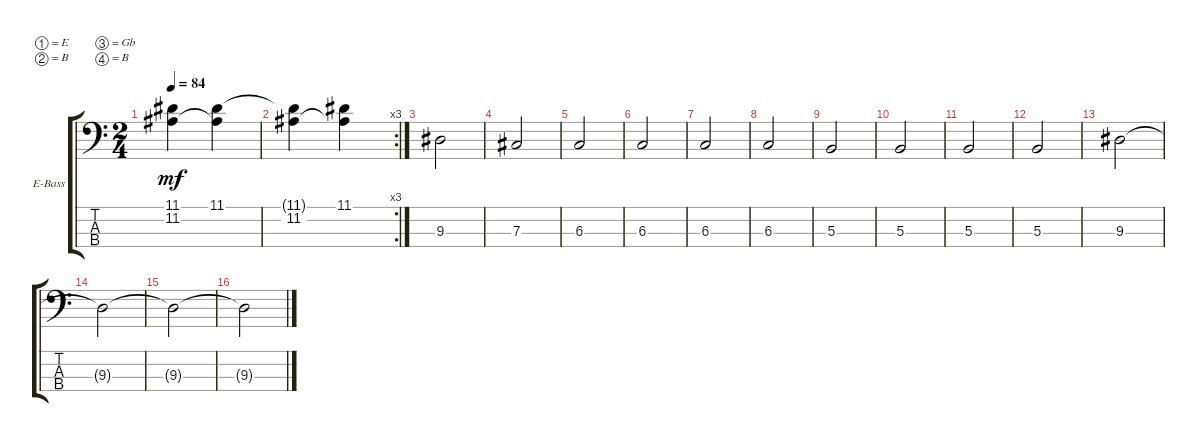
\bracketExtendMode groupsimilarinstruments
\firstSystemTrackNameOrientation horizontal
\otherSystemsTrackNameOrientation horizontal
\track ("Track 2" "E-Bass") {instrument electricbassfinger}
\staff {score tabs}
\tuning (E2 B1 Gb1 B0)
\ts (2 4)
\tempo 84
\clef f4
\ks c
(11.2 11.1{t}).4{dy mf} (11.2{t} 11.1).4 |
\rc 3
(11.2 11.1{t}).4 (11.2{t} 11.1).4 |
9.3.2 |
7.3.2 |
6.3.2 |
6.3.2 |
6.3.2 |
6.3.2 |
5.3.2 |
5.3.2 |
5.3.2 |
5.3.2 |
9.3.2 |
9.3{t}.2 |
9.3{t}.2 |
9.3{t}.2
